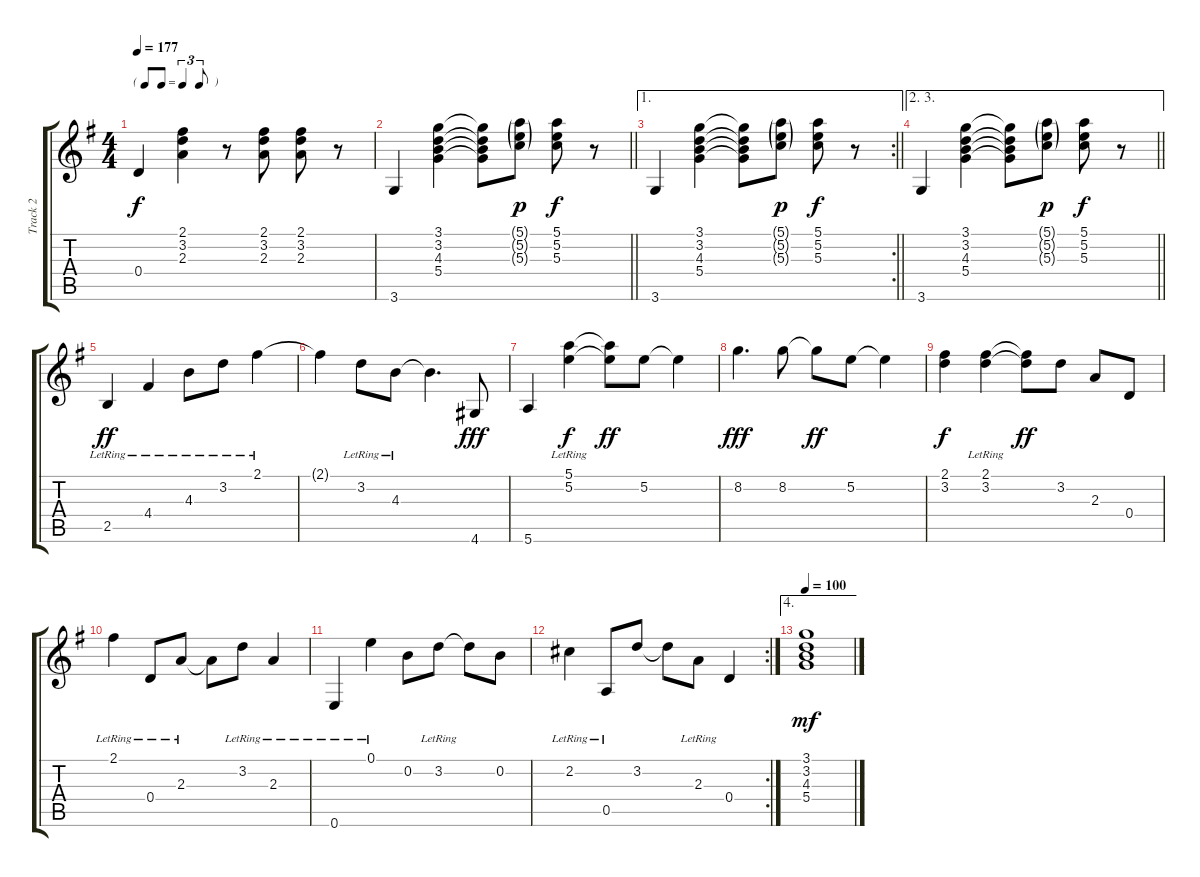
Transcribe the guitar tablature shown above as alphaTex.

\track ("Track 2" "Track 2") {instrument electricguitarclean}
\staff {score tabs}
\tuning (E4 B3 G3 D3 A2 E2) {hide}
\ts (4 4)
\tf triplet8th
\tempo 177
\clef g2
\ks g
0.4.4{dy f} (2.1 3.2 2.3).4 r.8 (2.1 3.2 2.3).8 (2.1 3.2 2.3).8 r.8 |
\barLineRight lightlight
3.6.4 (3.1 3.2 4.3 5.4).4 (3.1{t} 3.2{t} 4.3{t} 5.4{t}).8 (5.1{g} 5.2{g} 5.3{g}).8{dy p} (5.1 5.2 5.3).8{dy f} r.8 |
\ae 1
\rc 2
\barLineRight lightlight
3.6.4 (3.1 3.2 4.3 5.4).4 (3.1{t} 3.2{t} 4.3{t} 5.4{t}).8 (5.1{g} 5.2{g} 5.3{g}).8{dy p} (5.1 5.2 5.3).8{dy f} r.8 |
\ae (2 3)
\barLineRight lightlight
3.6.4 (3.1 3.2 4.3 5.4).4 (3.1{t} 3.2{t} 4.3{t} 5.4{t}).8 (5.1{g} 5.2{g} 5.3{g}).8{dy p} (5.1 5.2 5.3).8{dy f} r.8 |
2.5{lr}.4{dy ff} 4.4{lr}.4 4.3{lr}.8 3.2{lr}.8 2.1{lr}.4 |
2.1{t}.4 3.2{lr}.8 4.3{lr}.8 4.3{t}.4{d} 4.6.8{dy fff} |
5.6.4 (5.1{lr} 5.2).4{dy f} (5.1{t} 5.2{t}).8{dy ff} 5.2.8 5.2{t}.4 |
8.2.4{d dy fff} 8.2.8 8.2{t}.8{dy ff} 5.2.8 5.2{t}.4 |
(2.1 3.2).4{dy f} (2.1{lr} 3.2).4 (2.1{t} 3.2{t}).8{dy ff} 3.2.8 2.3.8 0.4.8 |
2.1{lr}.4 0.4{lr}.8 2.3{lr}.8 2.3{t}.8 3.2{lr}.8 2.3{lr}.4 |
0.6{lr}.4 0.1{lr}.4 0.2.8 3.2{lr}.8 3.2{t}.8 0.2.8 |
\rc 2
2.2{lr}.4 0.5{lr}.8 3.2.8 3.2{t}.8 2.3{lr}.8 0.4.4 |
\ae 4
\tempo 100
(3.1 3.2 4.3 5.4).1{dy mf}
